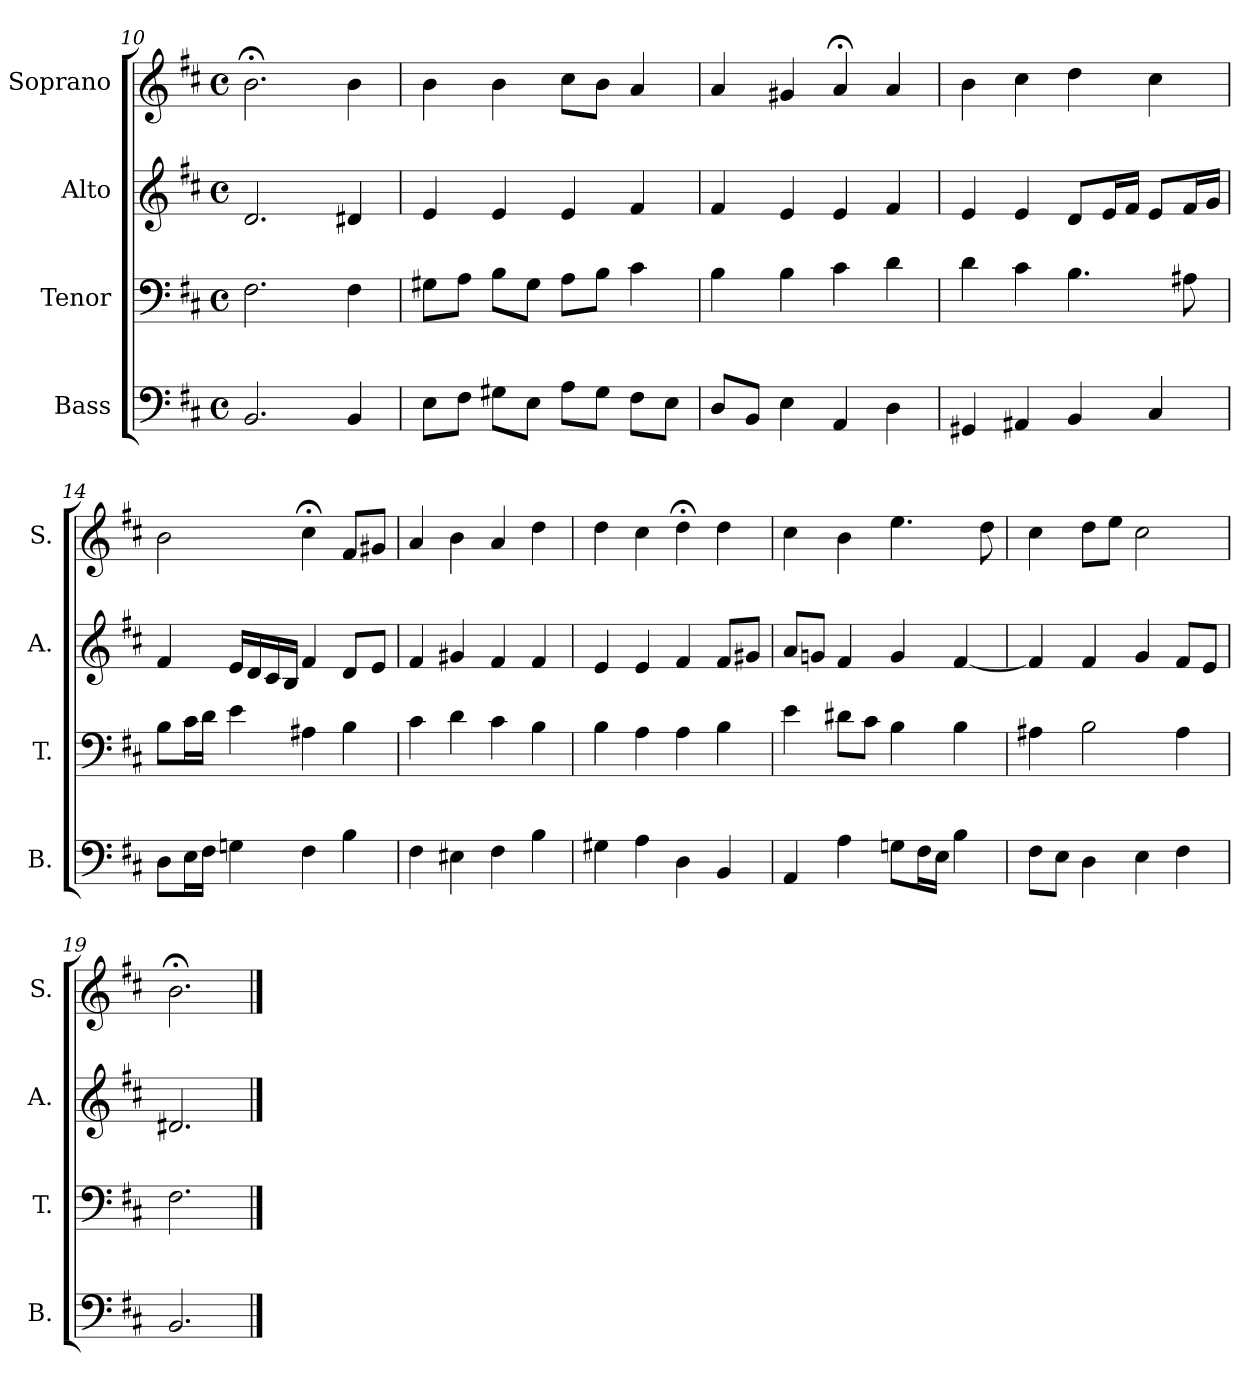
**kern	**kern	**kern	**kern
*part4	*part3	*part2	*part1
*staff4	*staff3	*staff2	*staff1
*I"Bass	*I"Tenor	*I"Alto	*I"Soprano
*I'B.	*I'T.	*I'A.	*I'S.
*clefF4	*clefF4	*clefG2	*clefG2
*k[f#c#]	*k[f#c#]	*k[f#c#]	*k[f#c#]
*b:	*b:	*b:	*b:
*M4/4	*M4/4	*M4/4	*M4/4
*met(c)	*met(c)	*met(c)	*met(c)
=10	=10	=10	=10
2.BB/	2.F#\	2.d/	2.b;<\
4BB/	4F#\	4d#X/	4b\
=11	=11	=11	=11
8E\L	8G#X\L	4e/	4b\
8F#\J	8A\J	.	.
8G#X\L	8B\L	4e/	4b\
8E\J	8G#\J	.	.
8A\L	8A\L	4e/	8cc#\L
8G#\J	8B\J	.	8b\J
8F#\L	4c#\	4f#/	4a/
8E\J	.	.	.
!!LO:PB:g=z
=12	=12	=12	=12
8D/L	4B\	4f#/	4a/
8BB/J	.	.	.
4E\	4B\	4e/	4g#X/
4AA/	4c#\	4e/	4a;</
4D\	4d\	4f#/	4a/
=13	=13	=13	=13
4GG#X/	4d\	4e/	4b\
4AA#X/	4c#\	4e/	4cc#\
4BB/	4.B\	8d/L	4dd\
.	.	16e/L	.
.	.	16f#/JJ	.
4C#/	.	8e/L	4cc#\
.	8A#X\	16f#/L	.
.	.	16g/JJ	.
=14	=14	=14	=14
8D\L	8B\L	4f#/	2b\
16E\L	16c#\L	.	.
16F#\JJ	16d\JJ	.	.
4Gn\	4e\	16e/LL	.
.	.	16d/	.
.	.	16c#/	.
.	.	16B/JJ	.
4F#\	4A#X\	4f#/	4cc#;<\
4B\	4B\	8d/L	8f#/L
.	.	8e/J	8g#X/J
=15	=15	=15	=15
4F#\	4c#\	4f#/	4a/
4E#X\	4d\	4g#X/	4b\
4F#\	4c#\	4f#/	4a/
4B\	4B\	4f#/	4dd\
!!LO:LB:g=z
=16	=16	=16	=16
4G#X\	4B\	4e/	4dd\
4A\	4A\	4e/	4cc#\
4D\	4A\	4f#/	4dd;<\
4BB/	4B\	8f#/L	4dd\
.	.	8g#X/J	.
=17	=17	=17	=17
4AA/	4e\	8a/L	4cc#\
.	.	8gn/J	.
4A\	8d#X\L	4f#/	4b\
.	8c#\J	.	.
8Gn\L	4B\	4g/	4.ee\
16F#\L	.	.	.
16E\JJ	.	.	.
4B\	4B\	[4f#/	.
.	.	.	8dd\
=18	=18	=18	=18
8F#\L	4A#X\	4f#/]	4cc#\
8E\J	.	.	.
4D\	2B\	4f#/	8dd\L
.	.	.	8ee\J
4E\	.	4g/	2cc#\
4F#\	4A#\	8f#/L	.
.	.	8e/J	.
=19	=19	=19	=19
2.BB/	2.F#\	2.d#X/	2.b;<\
==	==	==	==
*-	*-	*-	*-
